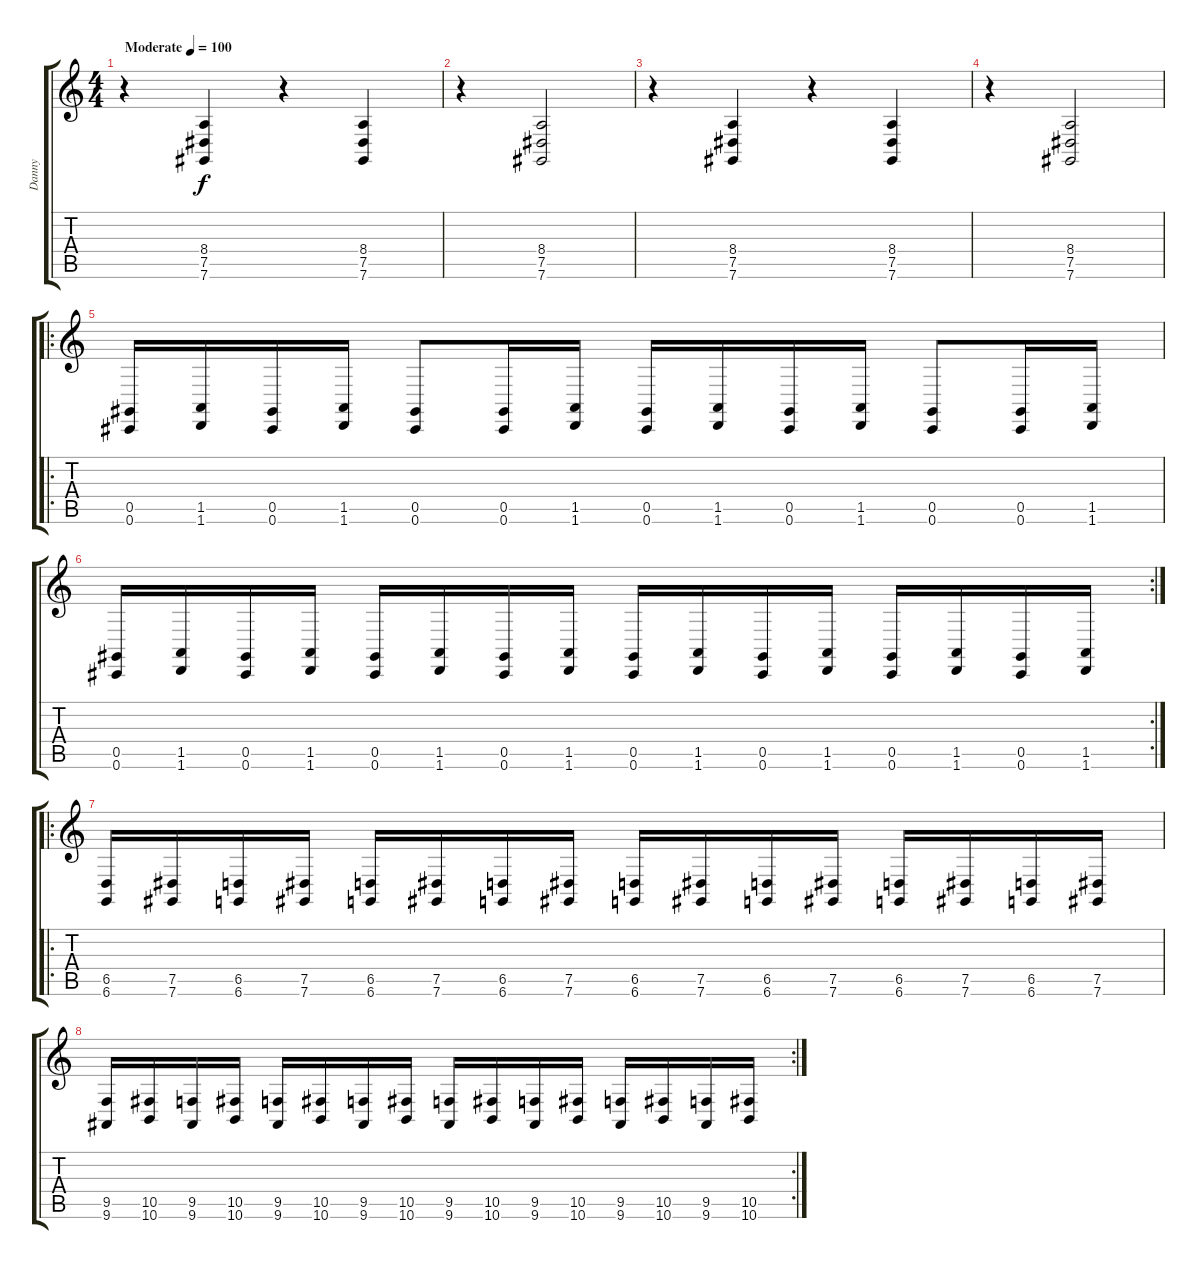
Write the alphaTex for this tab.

\track ("Danny" "Danny") {instrument churchorgan}
\staff {score tabs}
\tuning (Eb4 Bb3 Gb3 Db3 Ab2 Db2) {hide}
\ts (4 4)
\tempo (100 "Moderate")
\clef g2
\ks c
r.4{dy f instrument churchorgan} (8.4 7.5 7.6).4 r.4 (8.4 7.5 7.6).4 |
r.4 (8.4 7.5 7.6).2 |
r.4 (8.4 7.5 7.6).4 r.4 (8.4 7.5 7.6).4 |
r.4 (8.4 7.5 7.6).2 |
\ro
(0.5 0.6).16 (1.5 1.6).16 (0.5 0.6).16 (1.5 1.6).16 (0.5 0.6).8 (0.5 0.6).16 (1.5 1.6).16 (0.5 0.6).16 (1.5 1.6).16 (0.5 0.6).16 (1.5 1.6).16 (0.5 0.6).8 (0.5 0.6).16 (1.5 1.6).16 |
\rc 2
(0.5 0.6).16 (1.5 1.6).16 (0.5 0.6).16 (1.5 1.6).16 (0.5 0.6).16 (1.5 1.6).16 (0.5 0.6).16 (1.5 1.6).16 (0.5 0.6).16 (1.5 1.6).16 (0.5 0.6).16 (1.5 1.6).16 (0.5 0.6).16 (1.5 1.6).16 (0.5 0.6).16 (1.5 1.6).16 |
\ro
(6.5 6.6).16 (7.5 7.6).16 (6.5 6.6).16 (7.5 7.6).16 (6.5 6.6).16 (7.5 7.6).16 (6.5 6.6).16 (7.5 7.6).16 (6.5 6.6).16 (7.5 7.6).16 (6.5 6.6).16 (7.5 7.6).16 (6.5 6.6).16 (7.5 7.6).16 (6.5 6.6).16 (7.5 7.6).16 |
\rc 2
(9.5 9.6).16 (10.5 10.6).16 (9.5 9.6).16 (10.5 10.6).16 (9.5 9.6).16 (10.5 10.6).16 (9.5 9.6).16 (10.5 10.6).16 (9.5 9.6).16 (10.5 10.6).16 (9.5 9.6).16 (10.5 10.6).16 (9.5 9.6).16 (10.5 10.6).16 (9.5 9.6).16 (10.5 10.6).16
